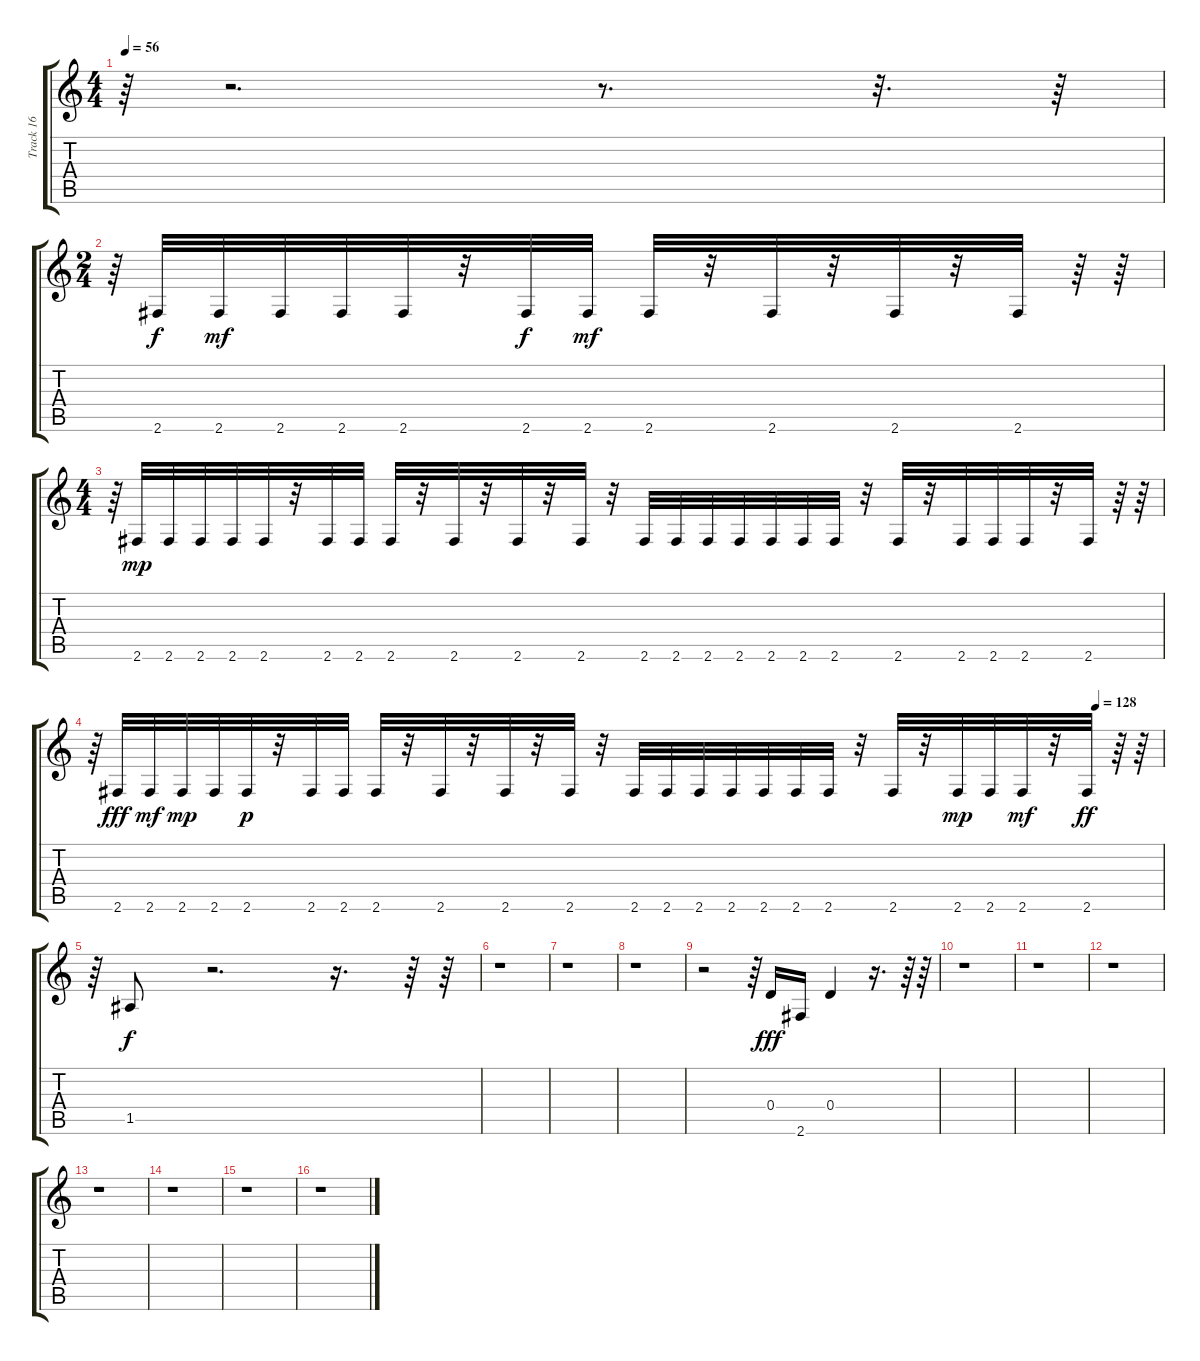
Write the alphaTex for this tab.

\track ("Track 16" "Track 16") {instrument acousticbass}
\staff {score tabs}
\tuning (E4 B3 G3 D3 A2 E2) {hide}
\ts (4 4)
\tempo 56
\clef g2
\ks c
r.64{dy f} r.2{d} r.8{d} r.32{d} r.64 |
\ts (2 4)
r.64 2.6.32 2.6.32{dy mf} 2.6.32 2.6.32 2.6.32 r.32 2.6.32{dy f} 2.6.32{dy mf} 2.6.32 r.32 2.6.32 r.32 2.6.32 r.32 2.6.32 r.64 r.64 |
\ts (4 4)
r.64 2.6.32{dy mp} 2.6.32 2.6.32 2.6.32 2.6.32 r.32 2.6.32 2.6.32 2.6.32 r.32 2.6.32 r.32 2.6.32 r.32 2.6.32 r.32 2.6.32 2.6.32 2.6.32 2.6.32 2.6.32 2.6.32 2.6.32 r.32 2.6.32 r.32 2.6.32 2.6.32 2.6.32 r.32 2.6.32 r.64 r.64 |
\tempo (128 0.9375)
r.64 2.6.32{dy fff} 2.6.32{dy mf} 2.6.32{dy mp} 2.6.32 2.6.32{dy p} r.32 2.6.32 2.6.32 2.6.32 r.32 2.6.32 r.32 2.6.32 r.32 2.6.32 r.32 2.6.32 2.6.32 2.6.32 2.6.32 2.6.32 2.6.32 2.6.32 r.32 2.6.32 r.32 2.6.32{dy mp} 2.6.32 2.6.32{dy mf} r.32 2.6.32{dy ff} r.64 r.64 |
r.64 1.5.8{dy f} r.2{d} r.16{d} r.64 r.64 |
r.1 |
r.1 |
r.1 |
r.2 r.64 0.4.16{dy fff} 2.6.16 0.4.4 r.16{d} r.64 r.64 |
r.1 |
r.1 |
r.1 |
r.1 |
r.1 |
r.1 |
r.1
